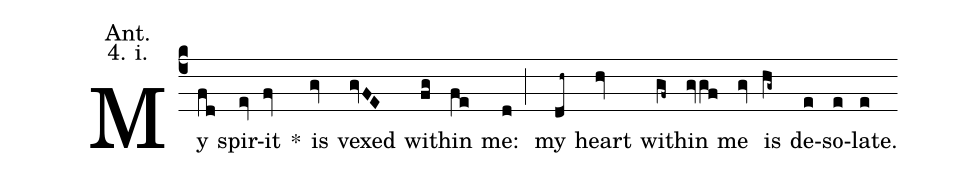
annotation: Ant.;
annotation: 4. i.;
%%
(c4) My(fd) spir(ev)it(fv) <sp>*</sp>() is(gv) vexed(gvFE) with(fg)in(fe) me:(d;) my(dh~) heart(hv) with(gf~)in(gvgf) me(gv) is(hg~) de(e)so(e)late.(e)
